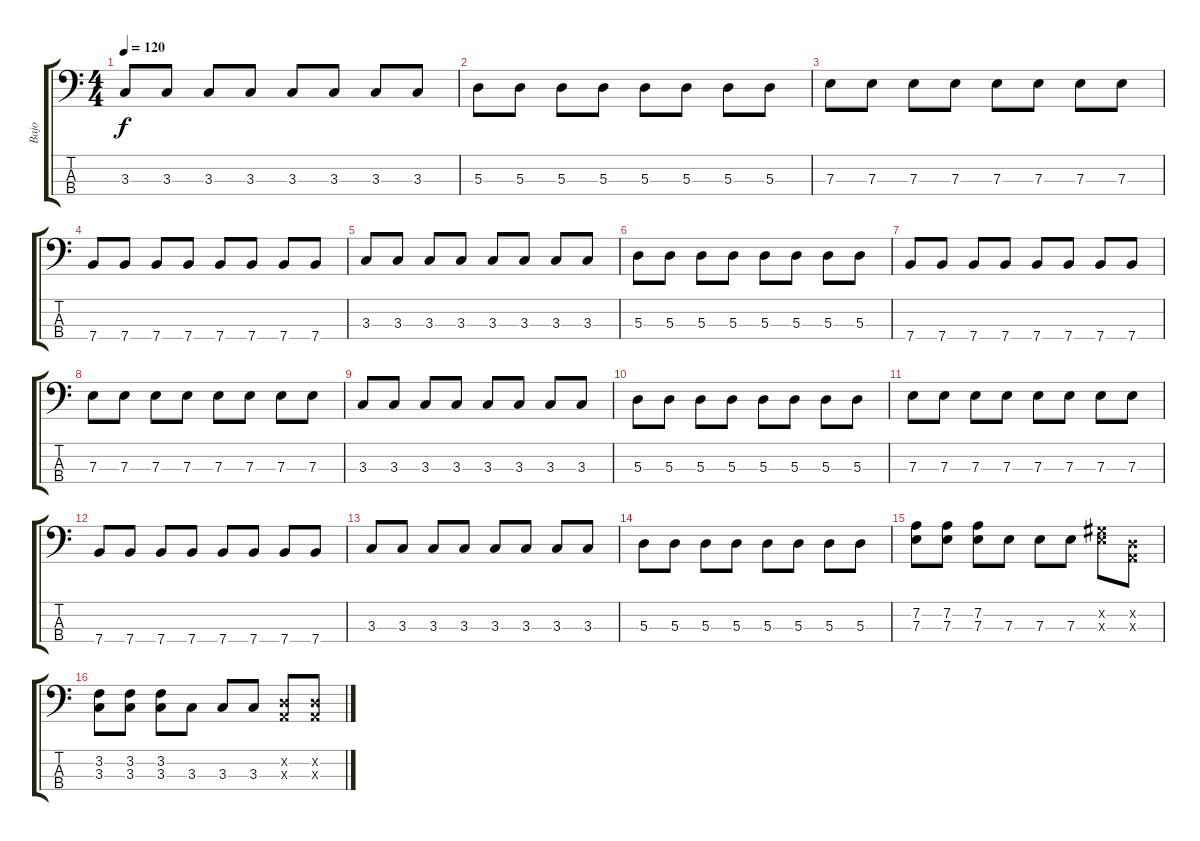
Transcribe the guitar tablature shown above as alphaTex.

\track ("Bajo" "Bajo") {instrument electricbasspick}
\staff {score tabs}
\tuning (G2 D2 A1 E1) {hide}
\ts (4 4)
\tempo 120
\clef f4
\ks c
3.3.8{dy f} 3.3.8 3.3.8 3.3.8 3.3.8 3.3.8 3.3.8 3.3.8 |
5.3.8 5.3.8 5.3.8 5.3.8 5.3.8 5.3.8 5.3.8 5.3.8 |
7.3.8 7.3.8 7.3.8 7.3.8 7.3.8 7.3.8 7.3.8 7.3.8 |
7.4.8 7.4.8 7.4.8 7.4.8 7.4.8 7.4.8 7.4.8 7.4.8 |
3.3.8 3.3.8 3.3.8 3.3.8 3.3.8 3.3.8 3.3.8 3.3.8 |
5.3.8 5.3.8 5.3.8 5.3.8 5.3.8 5.3.8 5.3.8 5.3.8 |
7.4.8 7.4.8 7.4.8 7.4.8 7.4.8 7.4.8 7.4.8 7.4.8 |
7.3.8 7.3.8 7.3.8 7.3.8 7.3.8 7.3.8 7.3.8 7.3.8 |
3.3.8 3.3.8 3.3.8 3.3.8 3.3.8 3.3.8 3.3.8 3.3.8 |
5.3.8 5.3.8 5.3.8 5.3.8 5.3.8 5.3.8 5.3.8 5.3.8 |
7.3.8 7.3.8 7.3.8 7.3.8 7.3.8 7.3.8 7.3.8 7.3.8 |
7.4.8 7.4.8 7.4.8 7.4.8 7.4.8 7.4.8 7.4.8 7.4.8 |
3.3.8 3.3.8 3.3.8 3.3.8 3.3.8 3.3.8 3.3.8 3.3.8 |
5.3.8 5.3.8 5.3.8 5.3.8 5.3.8 5.3.8 5.3.8 5.3.8 |
(7.2 7.3).8 (7.2 7.3).8 (7.2 7.3).8 7.3.8 7.3.8 7.3.8 (6.2{x} 7.3{x}).8 (0.2{x} 0.3{x}).8 |
(3.2 3.3).8 (3.2 3.3).8 (3.2 3.3).8 3.3.8 3.3.8 3.3.8 (0.2{x} 0.3{x}).8 (0.2{x} 0.3{x}).8
